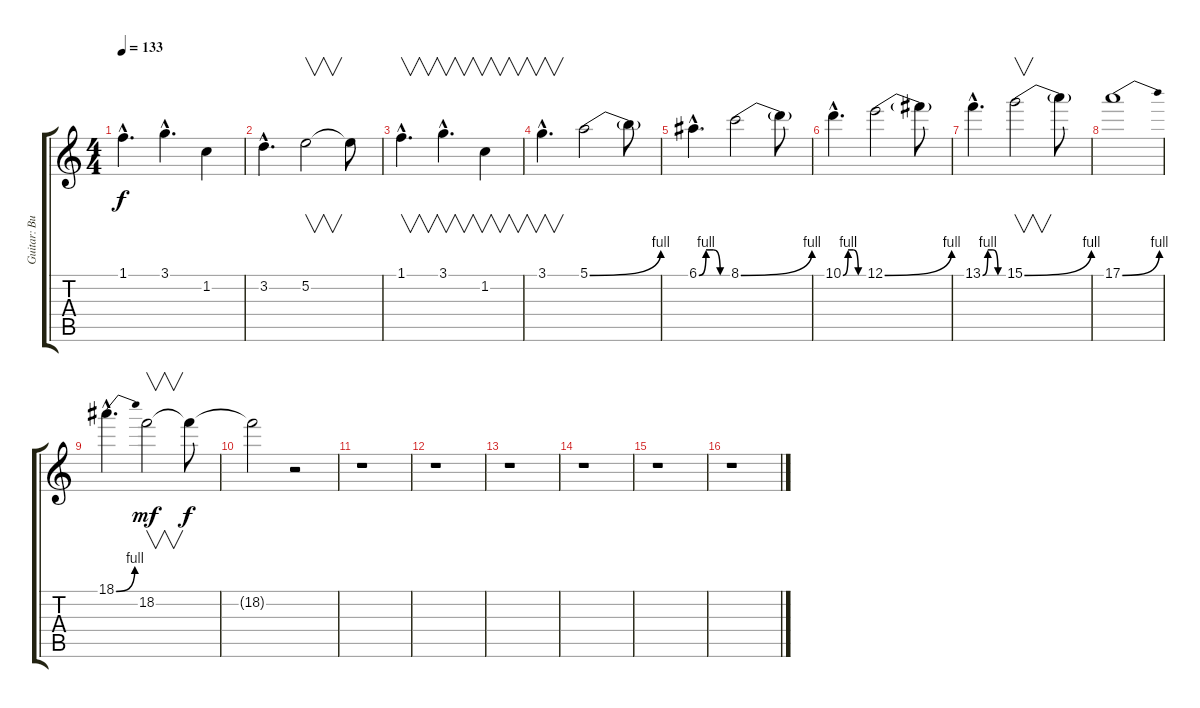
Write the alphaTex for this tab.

\track ("Guitar: Buckethead" "Guitar: Bu") {instrument distortionguitar}
\staff {score tabs}
\tuning (E4 B3 G3 D3 A2 E2) {hide}
\ts (4 4)
\tempo 133
\clef g2
\ks c
1.1{hac}.4{d dy f} 3.1{hac}.4{d} 1.2.4 |
3.2{hac}.4{d} 5.2.2{v} 5.2{t}.8 |
1.1{hac}.4{v d} 3.1{hac}.4{v d} 1.2.4{v} |
3.1{hac}.4{v d} 5.1{be (bend 0 0 60 4)}.2 5.1{t}.8 |
6.1{be (custom 0 0 15 4 30 4 45 0 60 0) hac}.4{d} 8.1{be (bend 0 0 60 4)}.2 8.1{t}.8 |
10.1{be (custom 0 0 15 4 30 4 45 0 60 0) hac}.4{d} 12.1{be (bend 0 0 60 4)}.2 12.1{t}.8 |
13.1{be (custom 0 0 15 4 30 4 45 0 60 0) hac}.4{d} 15.1{be (bend 0 0 60 4)}.2{v} 15.1{t}.8 |
17.1{be (bend 0 0 60 4)}.1 |
18.1{be (bend 0 0 60 4) hac}.4{d} 18.2.2{v dy mf} 18.2{t}.8{dy f} |
18.2{t}.2 r.2 |
r.1 |
r.1 |
r.1 |
r.1 |
r.1 |
r.1
